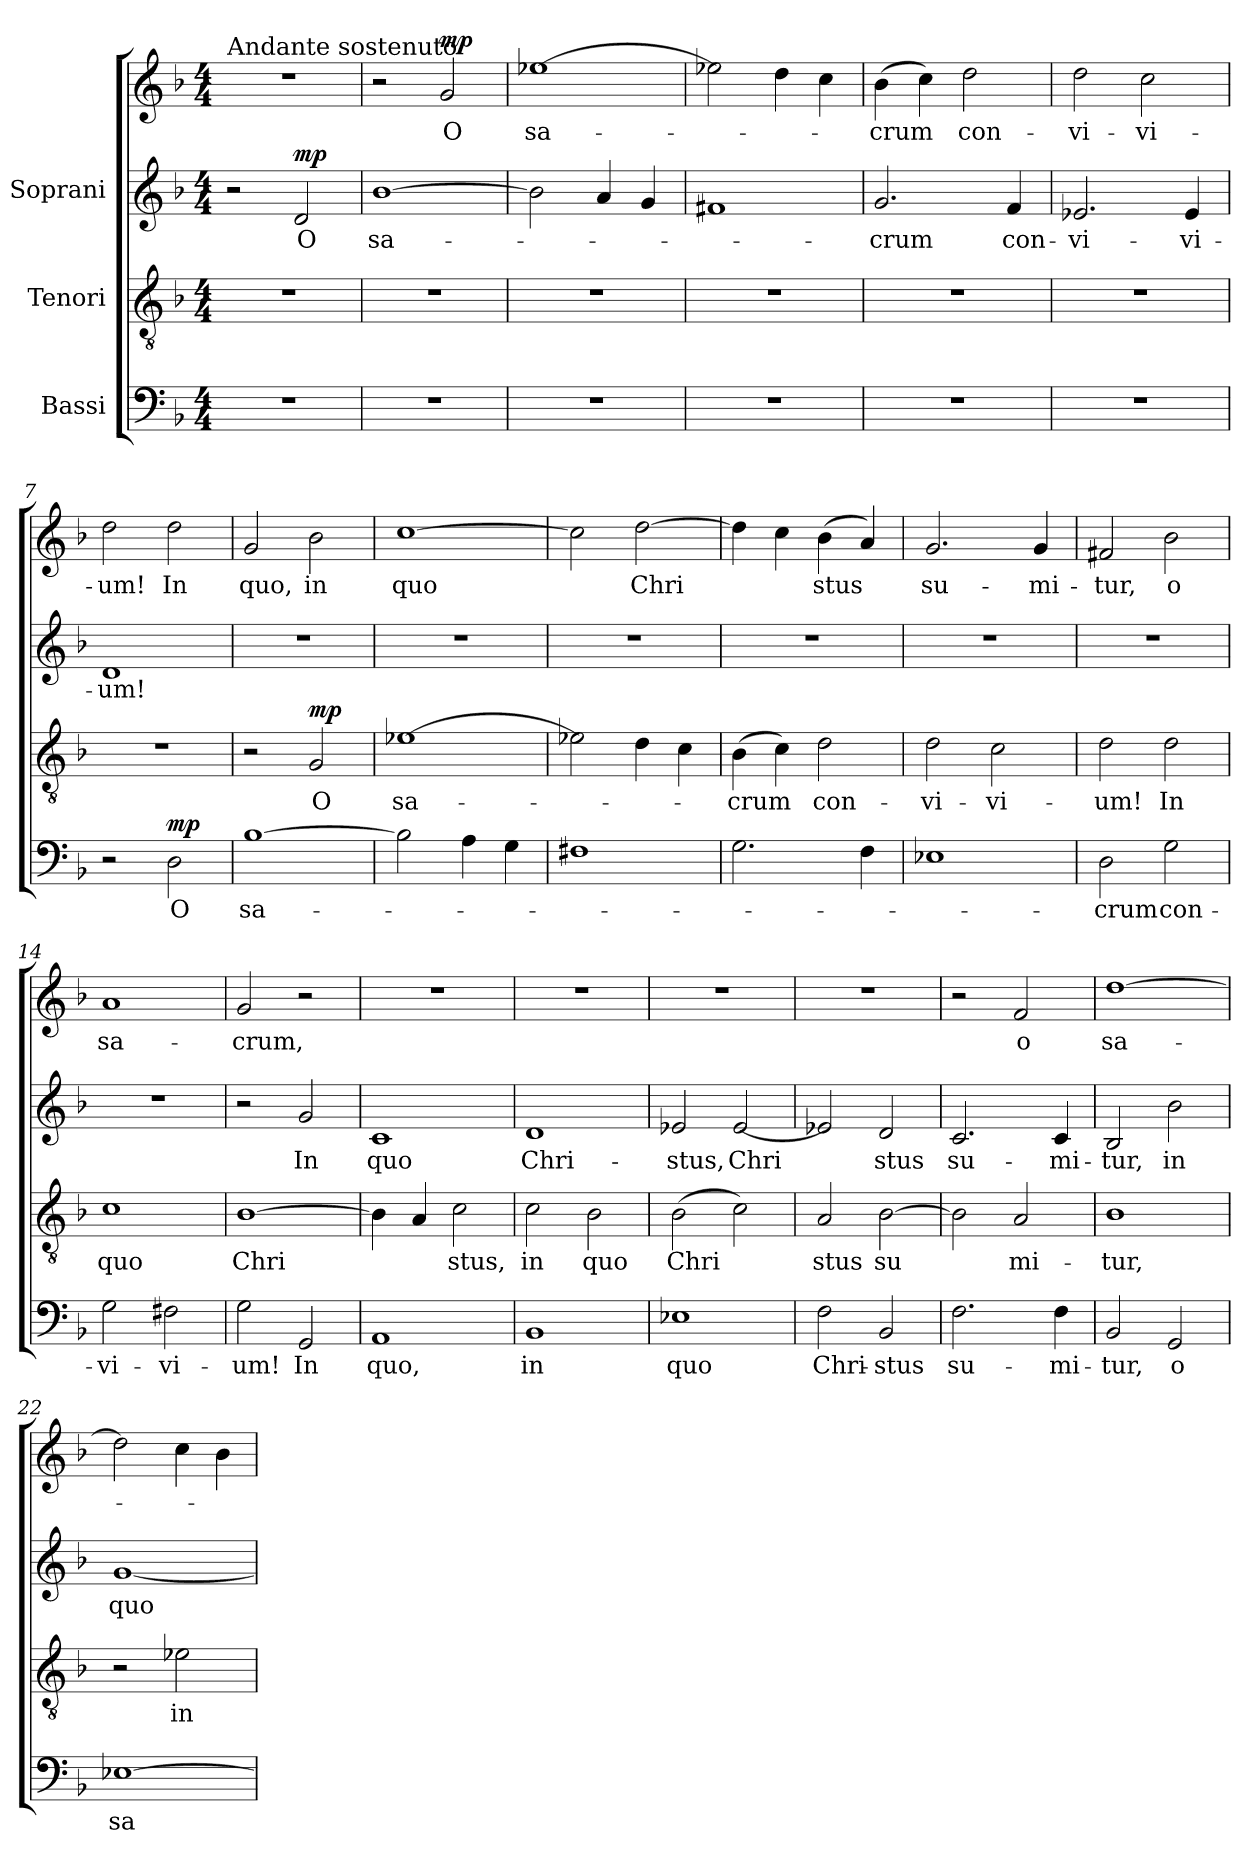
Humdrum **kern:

**kern	**text	**dynam	**kern	**text	**dynam	**kern	**text	**kern	**text	**dynam
*part3	*part3	*part3	*part2	*part2	*part2	*part1	*part1	*part1	*part1	*part1
*staff4	*staff4	*staff4	*staff3	*staff3	*staff3	*staff2	*staff2	*staff1	*staff1	*staff1/2
*I"Bassi	*	*	*I"Tenori	*	*	*I"Soprani	*	*	*	*
!!LO:PB:g=z
*stria5	*	*	*stria5	*	*	*stria5	*	*stria5	*	*
*clefF4	*	*	*clefGv2	*	*	*clefG2	*	*clefG2	*	*
*k[b-]	*	*	*k[b-]	*	*	*k[b-]	*	*k[b-]	*	*
*F:	*	*	*F:	*	*	*F:	*	*F:	*	*
*M4/4	*	*	*M4/4	*	*	*M4/4	*	*M4/4	*	*
*MM200	*	*	*MM200	*	*	*MM200	*	*MM200	*	*
=1	=1	=1	=1	=1	=1	=1	=1	=1	=1	=1
!	!	!	!	!	!	!	!	!LO:TX:a:t=Andante sostenuto	!	!
1r	.	.	1r	.	.	2r	.	1r	.	.
!	!	!	!	!	!	!	!LO:LY:b	!	!	!LO:DY:a=2
.	.	.	.	.	.	2d/	O	.	.	mp
=2	=2	=2	=2	=2	=2	=2	=2	=2	=2	=2
!	!	!	!	!	!	!	!LO:LY:b	!	!	!
1r	.	.	1r	.	.	[>1b-	sa-	2r	.	.
!	!	!	!	!	!	!	!	!	!LO:LY:b	!LO:DY:a
.	.	.	.	.	.	.	.	2g/	O	mp
=3	=3	=3	=3	=3	=3	=3	=3	=3	=3	=3
!	!	!	!	!	!	!	!	!	!LO:LY:b	!
1r	.	.	1r	.	.	2b-\]	.	[>1ee-X	-sa-	.
.	.	.	.	.	.	4a/	.	.	.	.
.	.	.	.	.	.	4g/	.	.	.	.
=4	=4	=4	=4	=4	=4	=4	=4	=4	=4	=4
1r	.	.	1r	.	.	1f#X	.	2ee-X\]	.	.
.	.	.	.	.	.	.	.	4dd\	.	.
.	.	.	.	.	.	.	.	4cc\	.	.
=5	=5	=5	=5	=5	=5	=5	=5	=5	=5	=5
!	!	!	!	!	!	!	!LO:LY:b	!	!LO:LY:b	!
1r	.	.	1r	.	.	2.g/	-crum	(>4b-\	-crum	.
!	!	!	!	!	!	!	!	!	!LO:LY:b	!
.	.	.	.	.	.	.	.	4cc\)	.	.
!	!	!	!	!	!	!	!	!	!LO:LY:b	!
.	.	.	.	.	.	.	.	2dd\	con-	.
!	!	!	!	!	!	!	!LO:LY:b	!	!	!
.	.	.	.	.	.	4f/	con-	.	.	.
=6	=6	=6	=6	=6	=6	=6	=6	=6	=6	=6
!	!	!	!	!	!	!	!LO:LY:b	!	!LO:LY:b	!
1r	.	.	1r	.	.	2.e-X/	-vi-	2dd\	-vi-	.
!	!	!	!	!	!	!	!	!	!LO:LY:b	!
.	.	.	.	.	.	.	.	2cc\	-vi-	.
!	!	!	!	!	!	!	!LO:LY:b	!	!	!
.	.	.	.	.	.	4e-/	-vi-	.	.	.
!!LO:LB:g=z
=7	=7	=7	=7	=7	=7	=7	=7	=7	=7	=7
!	!	!	!	!	!	!	!LO:LY:b	!	!LO:LY:b	!
2r	.	.	1r	.	.	1d	um!	2dd\	-um!	.
!	!LO:LY:b	!LO:DY:a	!	!	!	!	!	!	!LO:LY:b	!
2D\	O	mp	.	.	.	.	.	2dd\	In	.
=8	=8	=8	=8	=8	=8	=8	=8	=8	=8	=8
!	!LO:LY:b	!	!	!	!	!	!	!	!LO:LY:b	!
[>1B-	sa-	.	2r	.	.	1r	.	2g/	quo,	.
!	!	!	!	!LO:LY:b	!LO:DY:a	!	!	!	!LO:LY:b	!
.	.	.	2G/	O	mp	.	.	2b-\	in	.
=9	=9	=9	=9	=9	=9	=9	=9	=9	=9	=9
!	!	!	!	!LO:LY:b	!	!	!	!	!LO:LY:b	!
2B-\]	.	.	[>1e-X	sa-	.	1r	.	[>1cc	quo	.
4A\	.	.	.	.	.	.	.	.	.	.
4G\	.	.	.	.	.	.	.	.	.	.
=10	=10	=10	=10	=10	=10	=10	=10	=10	=10	=10
!	!	!	!	!	!	!	!	!	!LO:LY:b	!
1F#X	.	.	2e-X\]	.	.	1r	.	2cc\]	.	.
!	!	!	!	!	!	!	!	!	!LO:LY:b	!
.	.	.	4d\	.	.	.	.	[>2dd\	Chri-	.
.	.	.	4c\	.	.	.	.	.	.	.
=11	=11	=11	=11	=11	=11	=11	=11	=11	=11	=11
!	!	!	!	!LO:LY:b	!	!	!	!	!LO:LY:b	!
2.G\	.	.	(>4B-\	-crum	.	1r	.	4dd\]	-	.
!	!	!	!	!LO:LY:b	!	!	!	!	!LO:LY:b	!
.	.	.	4c\)	.	.	.	.	4cc\	.	.
!	!	!	!	!LO:LY:b	!	!	!	!	!LO:LY:b	!
.	.	.	2d\	con-	.	.	.	(>4b-\	stus	.
!	!	!	!	!	!	!	!	!	!LO:LY:b	!
4F\	.	.	.	.	.	.	.	4a/)	.	.
=12	=12	=12	=12	=12	=12	=12	=12	=12	=12	=12
!	!	!	!	!LO:LY:b	!	!	!	!	!LO:LY:b	!
1E-X	.	.	2d\	-vi-	.	1r	.	2.g/	su-	.
!	!	!	!	!LO:LY:b	!	!	!	!	!	!
.	.	.	2c\	-vi-	.	.	.	.	.	.
!	!	!	!	!	!	!	!	!	!LO:LY:b	!
.	.	.	.	.	.	.	.	4g/	-mi-	.
!!LO:LB:g=z
=13	=13	=13	=13	=13	=13	=13	=13	=13	=13	=13
!	!LO:LY:b	!	!	!LO:LY:b	!	!	!	!	!LO:LY:b	!
2D\	-crum	.	2d\	-um!	.	1r	.	2f#X/	-tur,	.
!	!LO:LY:b	!	!	!LO:LY:b	!	!	!	!	!LO:LY:b	!
2G\	con-	.	2d\	In	.	.	.	2b-\	o	.
=14	=14	=14	=14	=14	=14	=14	=14	=14	=14	=14
!	!LO:LY:b	!	!	!LO:LY:b	!	!	!	!	!LO:LY:b	!
2G\	-vi-	.	1c	quo	.	1r	.	1a	sa-	.
!	!LO:LY:b	!	!	!	!	!	!	!	!	!
2F#X\	-vi-	.	.	.	.	.	.	.	.	.
=15	=15	=15	=15	=15	=15	=15	=15	=15	=15	=15
!	!LO:LY:b	!	!	!LO:LY:b	!	!	!	!	!LO:LY:b	!
2G\	-um!	.	[>1B-	Chri-	.	2r	.	2g/	-crum,	.
!	!LO:LY:b	!	!	!	!	!	!LO:LY:b	!	!	!
2GG/	In	.	.	.	.	2g/	In	2r	.	.
=16	=16	=16	=16	=16	=16	=16	=16	=16	=16	=16
!	!LO:LY:b	!	!	!LO:LY:b	!	!	!LO:LY:b	!	!	!
1AA	quo,	.	4B-\]	-	.	1c	quo	1r	.	.
!	!	!	!	!LO:LY:b	!	!	!	!	!	!
.	.	.	4A/	.	.	.	.	.	.	.
!	!	!	!	!LO:LY:b	!	!	!	!	!	!
.	.	.	2c\	stus,	.	.	.	.	.	.
=17	=17	=17	=17	=17	=17	=17	=17	=17	=17	=17
!	!LO:LY:b	!	!	!LO:LY:b	!	!	!LO:LY:b	!	!	!
1BB-	in	.	2c\	in	.	1d	Chri-	1r	.	.
!	!	!	!	!LO:LY:b	!	!	!	!	!	!
.	.	.	2B-\	quo	.	.	.	.	.	.
=18	=18	=18	=18	=18	=18	=18	=18	=18	=18	=18
!	!LO:LY:b	!	!	!LO:LY:b	!	!	!LO:LY:b	!	!	!
1E-X	quo	.	(>2B-\	Chri-	.	2e-X/	-stus,	1r	.	.
!	!	!	!	!LO:LY:b	!	!	!LO:LY:b	!	!	!
.	.	.	2c\)	--	.	[<2e-/	Chri-	.	.	.
=19	=19	=19	=19	=19	=19	=19	=19	=19	=19	=19
!	!LO:LY:b	!	!	!LO:LY:b	!	!	!LO:LY:b	!	!	!
2F\	Chri-	.	2A/	-stus	.	2e-X/]	-	1r	.	.
!	!LO:LY:b	!	!	!LO:LY:b	!	!	!LO:LY:b	!	!	!
2BB-/	-stus	.	[>2B-\	su-	.	2d/	stus	.	.	.
!!LO:PB:g=z
=20	=20	=20	=20	=20	=20	=20	=20	=20	=20	=20
!	!LO:LY:b	!	!	!LO:LY:b	!	!	!LO:LY:b	!	!	!
2.F\	su-	.	2B-\]	-	.	2.c/	su-	2r	.	.
!	!	!	!	!LO:LY:b	!	!	!	!	!LO:LY:b	!
.	.	.	2A/	mi-	.	.	.	2f/	o	.
!	!LO:LY:b	!	!	!	!	!	!LO:LY:b	!	!	!
4F\	-mi-	.	.	.	.	4c/	-mi-	.	.	.
=21	=21	=21	=21	=21	=21	=21	=21	=21	=21	=21
!	!LO:LY:b	!	!	!LO:LY:b	!	!	!LO:LY:b	!	!LO:LY:b	!
2BB-/	-tur,	.	1B-	-tur,	.	2B-/	-tur,	[>1dd	-sa-	.
!	!LO:LY:b	!	!	!	!	!	!LO:LY:b	!	!	!
2GG/	o	.	.	.	.	2b-\	in	.	.	.
=22	=22	=22	=22	=22	=22	=22	=22	=22	=22	=22
!	!LO:LY:b	!	!	!	!	!	!LO:LY:b	!	!	!
[>1E-X	sa-	.	2r	.	.	[<1g	quo	2dd\]	.	.
!	!	!	!	!LO:LY:b	!	!	!	!	!	!
.	.	.	2e-X\	in	.	.	.	4cc\	.	.
.	.	.	.	.	.	.	.	4b-\	.	.
=	=	=	=	=	=	=	=	=	=	=
*-	*-	*-	*-	*-	*-	*-	*-	*-	*-	*-
